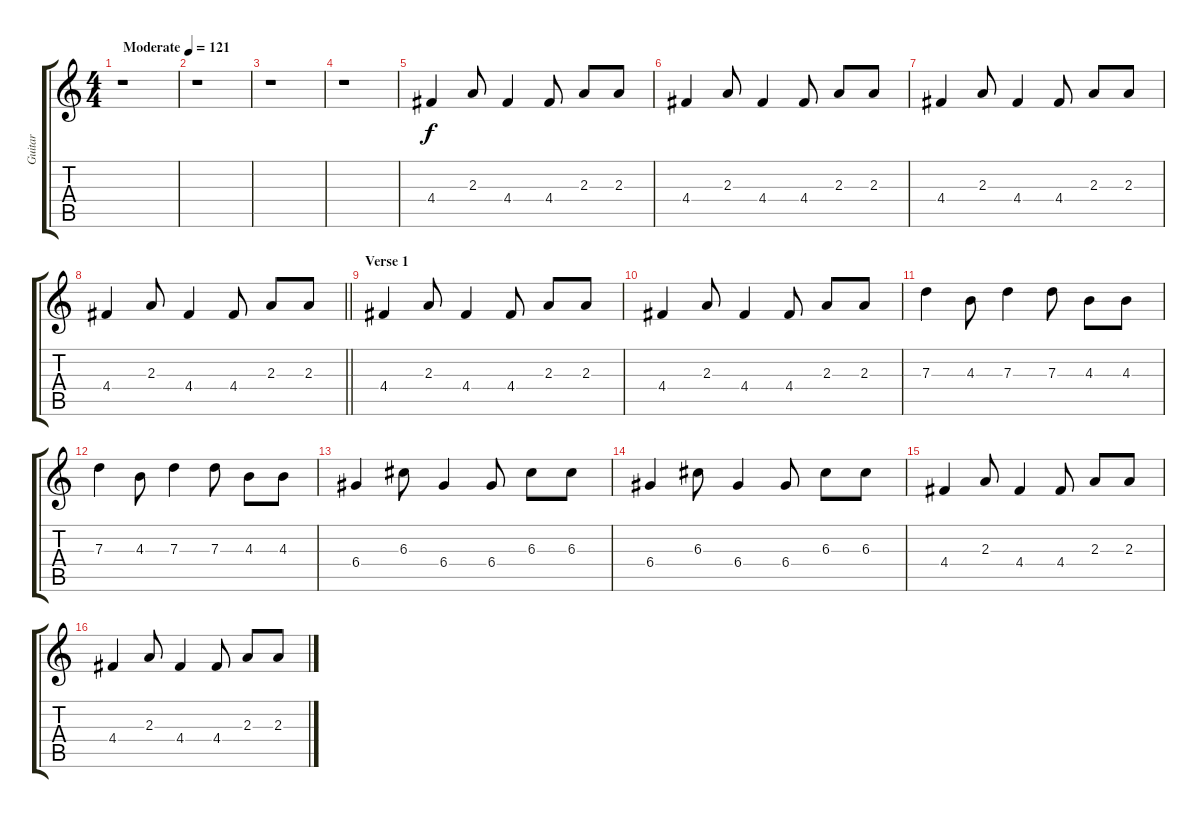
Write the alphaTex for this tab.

\track ("Guitar" "Guitar") {instrument electricguitarclean}
\staff {score tabs}
\tuning (E4 B3 G3 D3 A2 E2) {hide}
\ts (4 4)
\tempo (121 "Moderate")
\clef g2
\ks c
r.1{dy f instrument electricguitarclean} |
r.1 |
r.1 |
r.1 |
4.4.4 2.3.8 4.4.4 4.4.8 2.3.8 2.3.8 |
4.4.4 2.3.8 4.4.4 4.4.8 2.3.8 2.3.8 |
4.4.4 2.3.8 4.4.4 4.4.8 2.3.8 2.3.8 |
\barLineRight lightlight
4.4.4 2.3.8 4.4.4 4.4.8 2.3.8 2.3.8 |
\section ("" "Verse 1")
4.4.4 2.3.8 4.4.4 4.4.8 2.3.8 2.3.8 |
4.4.4 2.3.8 4.4.4 4.4.8 2.3.8 2.3.8 |
7.3.4 4.3.8 7.3.4 7.3.8 4.3.8 4.3.8 |
7.3.4 4.3.8 7.3.4 7.3.8 4.3.8 4.3.8 |
6.4.4 6.3.8 6.4.4 6.4.8 6.3.8 6.3.8 |
6.4.4 6.3.8 6.4.4 6.4.8 6.3.8 6.3.8 |
4.4.4 2.3.8 4.4.4 4.4.8 2.3.8 2.3.8 |
4.4.4 2.3.8 4.4.4 4.4.8 2.3.8 2.3.8
